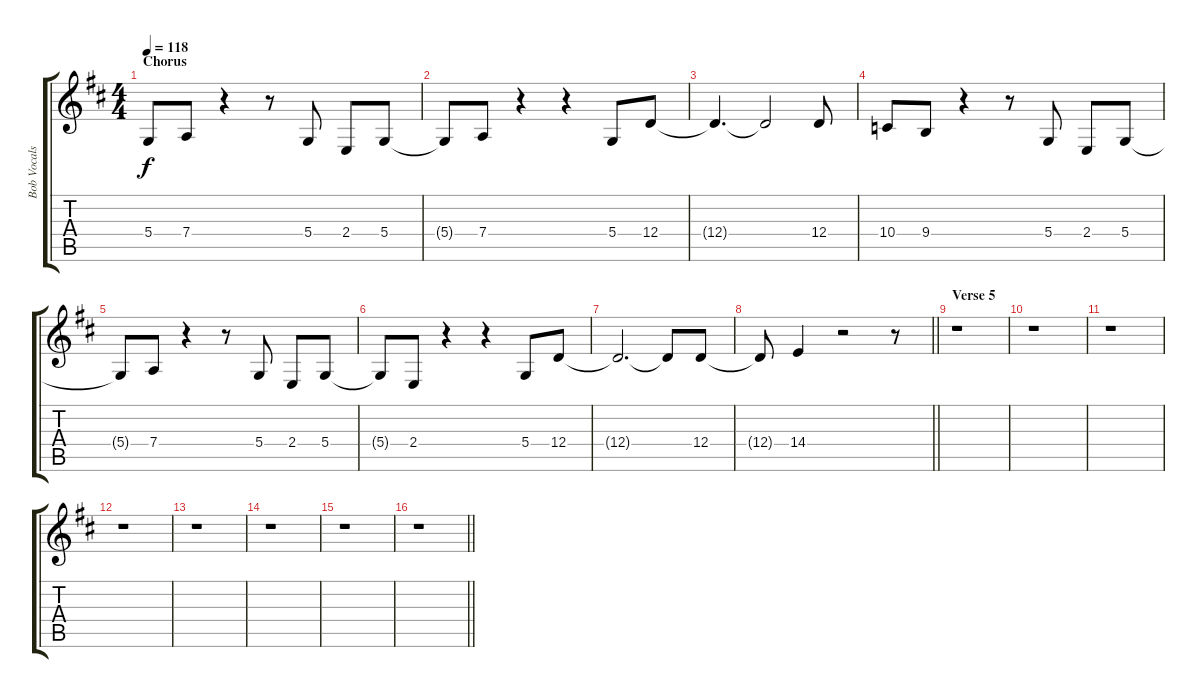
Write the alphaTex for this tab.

\track ("Bob Vocals" "Bob Vocals") {instrument altosax}
\staff {score tabs}
\tuning (E4 B3 G3 D3 A2 E2) {hide}
\ts (4 4)
\section ("" "Chorus")
\tempo 118
\clef g2
\ks d
5.4{t}.8{dy f} 7.4.8 r.4 r.8 5.4.8 2.4.8 5.4.8 |
5.4{t}.8 7.4.8 r.4 r.4 5.4.8 12.4.8 |
12.4{t}.4{d} 12.4{t}.2 12.4.8 |
10.4.8 9.4.8 r.4 r.8 5.4.8 2.4.8 5.4.8 |
5.4{t}.8 7.4.8 r.4 r.8 5.4.8 2.4.8 5.4.8 |
5.4{t}.8 2.4.8 r.4 r.4 5.4.8 12.4.8 |
12.4{t}.2{d} 12.4{t}.8 12.4.8 |
\barLineRight lightlight
12.4{t}.8 14.4.4 r.2 r.8 |
\section ("" "Verse 5")
r.1 |
r.1 |
r.1 |
r.1 |
r.1 |
r.1 |
r.1 |
\barLineRight lightlight
r.1
